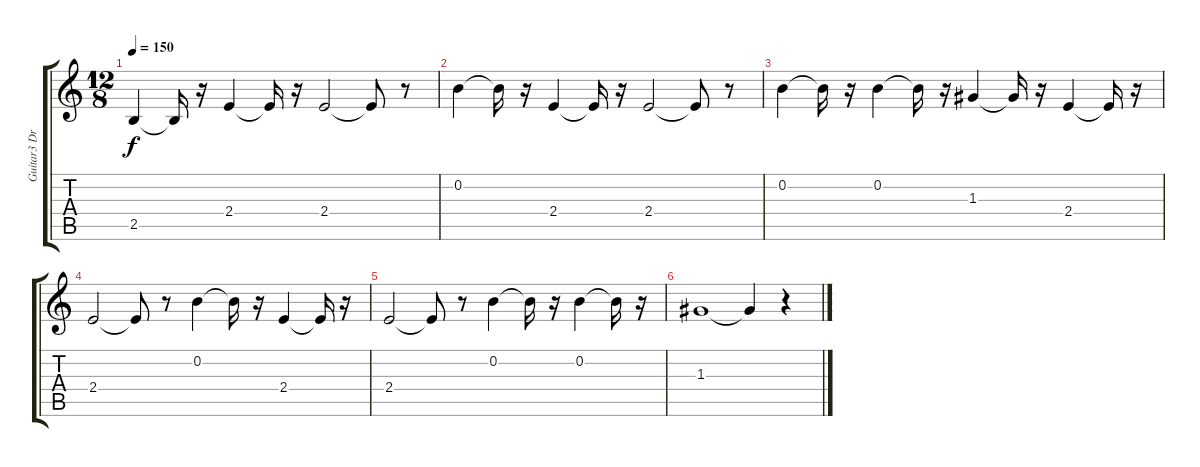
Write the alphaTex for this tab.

\track ("Guitar3 Dropped D" "Guitar3 Dr") {instrument distortionguitar}
\staff {score tabs}
\tuning (E4 B3 G3 D3 A2 D2) {hide}
\ts (12 8)
\tempo 150
\clef g2
\ks c
2.5.4{dy f} 2.5{t}.16 r.16 2.4.4 2.4{t}.16 r.16 2.4.2 2.4{t}.8 r.8 |
0.2.4 0.2{t}.16 r.16 2.4.4 2.4{t}.16 r.16 2.4.2 2.4{t}.8 r.8 |
0.2.4 0.2{t}.16 r.16 0.2.4 0.2{t}.16 r.16 1.3.4 1.3{t}.16 r.16 2.4.4 2.4{t}.16 r.16 |
2.4.2 2.4{t}.8 r.8 0.2.4 0.2{t}.16 r.16 2.4.4 2.4{t}.16 r.16 |
2.4.2 2.4{t}.8 r.8 0.2.4 0.2{t}.16 r.16 0.2.4 0.2{t}.16 r.16 |
1.3.1 1.3{t}.4 r.4
